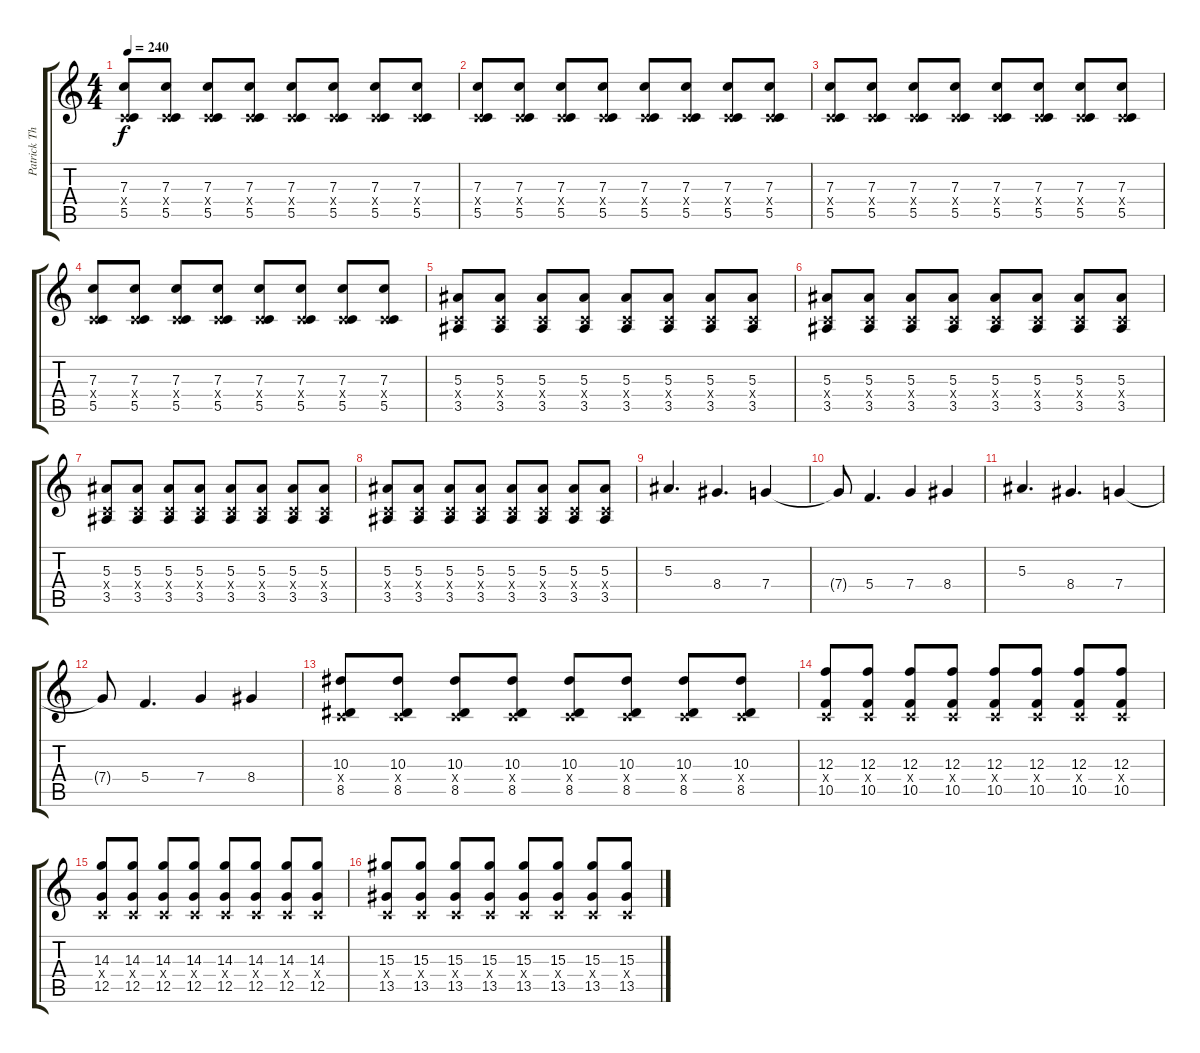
\track ("Patrick Thompson - Lead Guitar" "Patrick Th") {instrument overdrivenguitar}
\staff {score tabs}
\tuning (D4 A3 F3 C3 G2 D2) {hide}
\ts (4 4)
\tempo 240
\clef g2
\ks c
(7.3 0.4{x} 5.5).8{dy f volume 9} (7.3 0.4{x} 5.5).8 (7.3 0.4{x} 5.5).8 (7.3 0.4{x} 5.5).8 (7.3 0.4{x} 5.5).8 (7.3 0.4{x} 5.5).8 (7.3 0.4{x} 5.5).8 (7.3 0.4{x} 5.5).8 |
(7.3 0.4{x} 5.5).8 (7.3 0.4{x} 5.5).8 (7.3 0.4{x} 5.5).8 (7.3 0.4{x} 5.5).8 (7.3 0.4{x} 5.5).8 (7.3 0.4{x} 5.5).8 (7.3 0.4{x} 5.5).8 (7.3 0.4{x} 5.5).8 |
(7.3 0.4{x} 5.5).8 (7.3 0.4{x} 5.5).8 (7.3 0.4{x} 5.5).8 (7.3 0.4{x} 5.5).8 (7.3 0.4{x} 5.5).8 (7.3 0.4{x} 5.5).8 (7.3 0.4{x} 5.5).8 (7.3 0.4{x} 5.5).8 |
(7.3 0.4{x} 5.5).8 (7.3 0.4{x} 5.5).8 (7.3 0.4{x} 5.5).8 (7.3 0.4{x} 5.5).8 (7.3 0.4{x} 5.5).8 (7.3 0.4{x} 5.5).8 (7.3 0.4{x} 5.5).8 (7.3 0.4{x} 5.5).8 |
(5.3 0.4{x} 3.5).8 (5.3 0.4{x} 3.5).8 (5.3 0.4{x} 3.5).8 (5.3 0.4{x} 3.5).8 (5.3 0.4{x} 3.5).8 (5.3 0.4{x} 3.5).8 (5.3 0.4{x} 3.5).8 (5.3 0.4{x} 3.5).8 |
(5.3 0.4{x} 3.5).8 (5.3 0.4{x} 3.5).8 (5.3 0.4{x} 3.5).8 (5.3 0.4{x} 3.5).8 (5.3 0.4{x} 3.5).8 (5.3 0.4{x} 3.5).8 (5.3 0.4{x} 3.5).8 (5.3 0.4{x} 3.5).8 |
(5.3 0.4{x} 3.5).8 (5.3 0.4{x} 3.5).8 (5.3 0.4{x} 3.5).8 (5.3 0.4{x} 3.5).8 (5.3 0.4{x} 3.5).8 (5.3 0.4{x} 3.5).8 (5.3 0.4{x} 3.5).8 (5.3 0.4{x} 3.5).8 |
(5.3 0.4{x} 3.5).8 (5.3 0.4{x} 3.5).8 (5.3 0.4{x} 3.5).8 (5.3 0.4{x} 3.5).8 (5.3 0.4{x} 3.5).8 (5.3 0.4{x} 3.5).8 (5.3 0.4{x} 3.5).8 (5.3 0.4{x} 3.5).8 |
5.3.4{d} 8.4.4{d} 7.4.4 |
7.4{t}.8 5.4.4{d} 7.4.4 8.4.4 |
5.3.4{d} 8.4.4{d} 7.4.4 |
7.4{t}.8 5.4.4{d} 7.4.4 8.4.4 |
(10.3 0.4{x} 8.5).8 (10.3 0.4{x} 8.5).8 (10.3 0.4{x} 8.5).8 (10.3 0.4{x} 8.5).8 (10.3 0.4{x} 8.5).8 (10.3 0.4{x} 8.5).8 (10.3 0.4{x} 8.5).8 (10.3 0.4{x} 8.5).8 |
(12.3 0.4{x} 10.5).8 (12.3 0.4{x} 10.5).8 (12.3 0.4{x} 10.5).8 (12.3 0.4{x} 10.5).8 (12.3 0.4{x} 10.5).8 (12.3 0.4{x} 10.5).8 (12.3 0.4{x} 10.5).8 (12.3 0.4{x} 10.5).8 |
(14.3 0.4{x} 12.5).8 (14.3 0.4{x} 12.5).8 (14.3 0.4{x} 12.5).8 (14.3 0.4{x} 12.5).8 (14.3 0.4{x} 12.5).8 (14.3 0.4{x} 12.5).8 (14.3 0.4{x} 12.5).8 (14.3 0.4{x} 12.5).8 |
(15.3 0.4{x} 13.5).8 (15.3 0.4{x} 13.5).8 (15.3 0.4{x} 13.5).8 (15.3 0.4{x} 13.5).8 (15.3 0.4{x} 13.5).8 (15.3 0.4{x} 13.5).8 (15.3 0.4{x} 13.5).8 (15.3 0.4{x} 13.5).8
